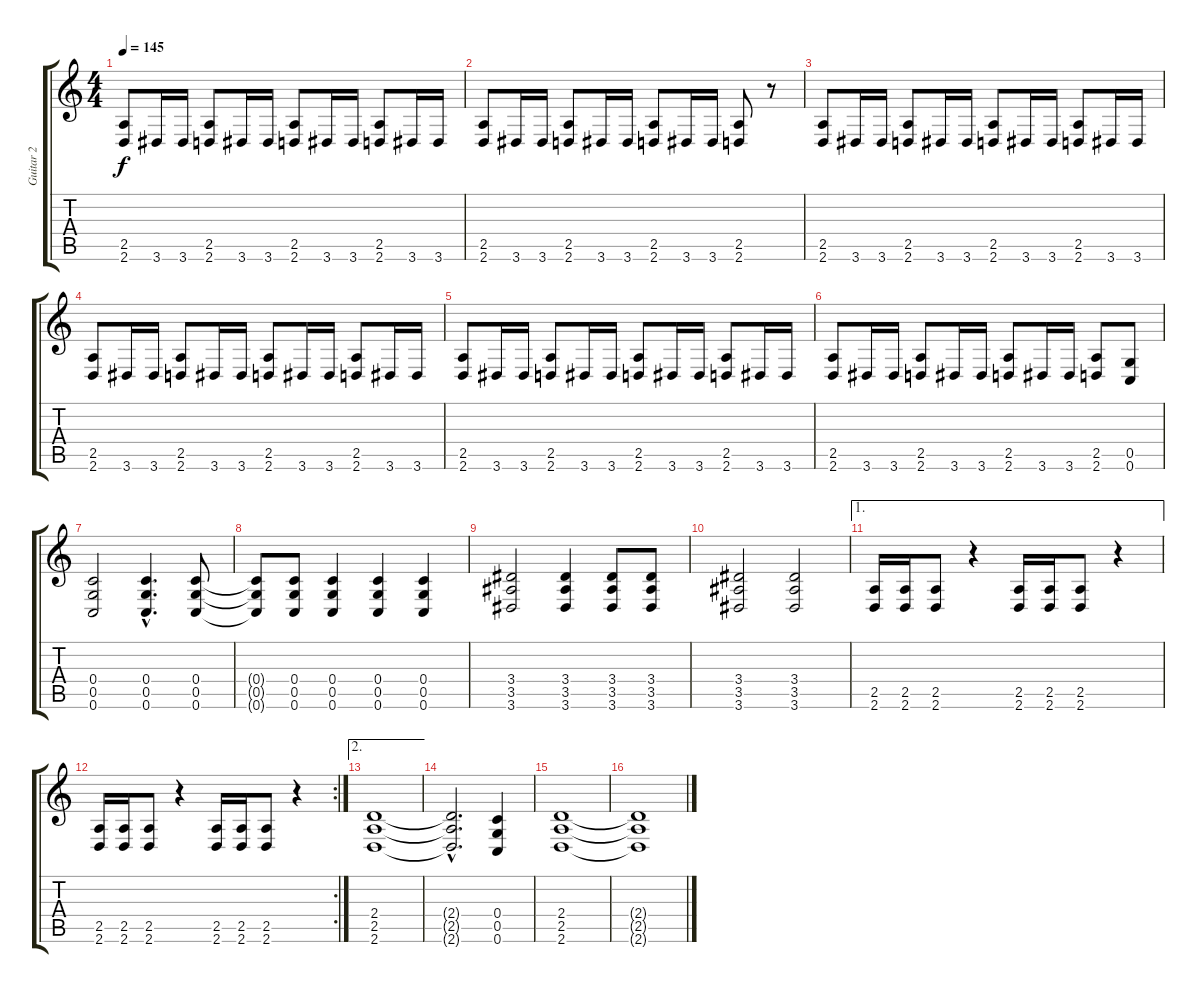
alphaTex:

\track ("Guitar 2" "Guitar 2") {instrument distortionguitar}
\staff {score tabs}
\tuning (D4 A3 F3 C3 G2 C2) {hide}
\ts (4 4)
\tempo 145
\clef g2
\ks c
(2.5 2.6).8{dy f} 3.6.16 3.6.16 (2.5 2.6).8 3.6.16 3.6.16 (2.5 2.6).8 3.6.16 3.6.16 (2.5 2.6).8 3.6.16 3.6.16 |
(2.5 2.6).8 3.6.16 3.6.16 (2.5 2.6).8 3.6.16 3.6.16 (2.5 2.6).8 3.6.16 3.6.16 (2.5 2.6).8 r.8 |
(2.5 2.6).8 3.6.16 3.6.16 (2.5 2.6).8 3.6.16 3.6.16 (2.5 2.6).8 3.6.16 3.6.16 (2.5 2.6).8 3.6.16 3.6.16 |
(2.5 2.6).8 3.6.16 3.6.16 (2.5 2.6).8 3.6.16 3.6.16 (2.5 2.6).8 3.6.16 3.6.16 (2.5 2.6).8 3.6.16 3.6.16 |
(2.5 2.6).8 3.6.16 3.6.16 (2.5 2.6).8 3.6.16 3.6.16 (2.5 2.6).8 3.6.16 3.6.16 (2.5 2.6).8 3.6.16 3.6.16 |
(2.5 2.6).8 3.6.16 3.6.16 (2.5 2.6).8 3.6.16 3.6.16 (2.5 2.6).8 3.6.16 3.6.16 (2.5 2.6).8 (0.5 0.6).8 |
(0.4 0.5 0.6).2 (0.4{hac} 0.5{hac} 0.6{hac}).4{d} (0.4 0.5 0.6).8 |
(0.4{t} 0.5{t} 0.6{t}).8 (0.4 0.5 0.6).8 (0.4 0.5 0.6).4 (0.4 0.5 0.6).4 (0.4 0.5 0.6).4 |
(3.4 3.5 3.6).2 (3.4 3.5 3.6).4 (3.4 3.5 3.6).8 (3.4 3.5 3.6).8 |
(3.4 3.5 3.6).2 (3.4 3.5 3.6).2 |
\ae 1
(2.5 2.6).16 (2.5 2.6).16 (2.5 2.6).8 r.4 (2.5 2.6).16 (2.5 2.6).16 (2.5 2.6).8 r.4 |
\rc 2
(2.5 2.6).16 (2.5 2.6).16 (2.5 2.6).8 r.4 (2.5 2.6).16 (2.5 2.6).16 (2.5 2.6).8 r.4 |
\ae 2
(2.4 2.5 2.6).1 |
(2.4{hac t} 2.5{hac t} 2.6{hac t}).2{d} (0.4 0.5 0.6).4 |
(2.4 2.5 2.6).1 |
(2.4{t} 2.5{t} 2.6{t}).1
